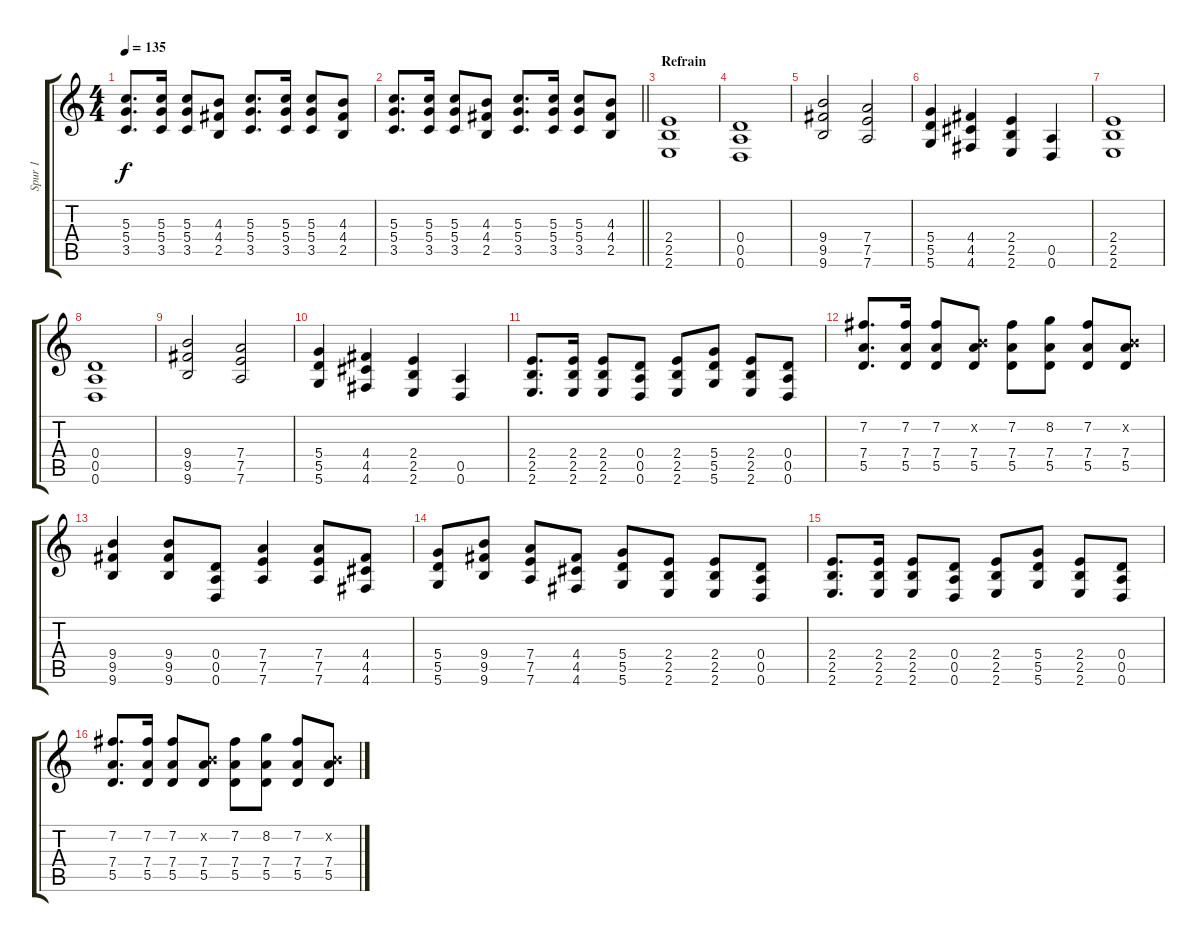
\track ("Spur 1" "Spur 1") {instrument overdrivenguitar}
\staff {score tabs}
\tuning (E4 B3 G3 D3 A2 D2) {hide}
\ts (4 4)
\tempo 135
\clef g2
\ks c
(5.3 5.4 3.5).8{d dy f} (5.3 5.4 3.5).16 (5.3 5.4 3.5).8 (4.3 4.4 2.5).8 (5.3 5.4 3.5).8{d} (5.3 5.4 3.5).16 (5.3 5.4 3.5).8 (4.3 4.4 2.5).8 |
\barLineRight lightlight
(5.3 5.4 3.5).8{d} (5.3 5.4 3.5).16 (5.3 5.4 3.5).8 (4.3 4.4 2.5).8 (5.3 5.4 3.5).8{d} (5.3 5.4 3.5).16 (5.3 5.4 3.5).8 (4.3 4.4 2.5).8 |
\section ("" "Refrain")
(2.4 2.5 2.6).1 |
(0.4 0.5 0.6).1 |
(9.4 9.5 9.6).2 (7.4 7.5 7.6).2 |
(5.4 5.5 5.6).4 (4.4 4.5 4.6).4 (2.4 2.5 2.6).4 (0.5 0.6).4 |
(2.4 2.5 2.6).1 |
(0.4 0.5 0.6).1 |
(9.4 9.5 9.6).2 (7.4 7.5 7.6).2 |
(5.4 5.5 5.6).4 (4.4 4.5 4.6).4 (2.4 2.5 2.6).4 (0.5 0.6).4 |
(2.4 2.5 2.6).8{d} (2.4 2.5 2.6).16 (2.4 2.5 2.6).8 (0.4 0.5 0.6).8 (2.4 2.5 2.6).8 (5.4 5.5 5.6).8 (2.4 2.5 2.6).8 (0.4 0.5 0.6).8 |
(7.2 7.4 5.5).8{d} (7.2 7.4 5.5).16 (7.2 7.4 5.5).8 (0.2{x} 7.4 5.5).8 (7.2 7.4 5.5).8 (8.2 7.4 5.5).8 (7.2 7.4 5.5).8 (0.2{x} 7.4 5.5).8 |
(9.4 9.5 9.6).4 (9.4 9.5 9.6).8 (0.4 0.5 0.6).8 (7.4 7.5 7.6).4 (7.4 7.5 7.6).8 (4.4 4.5 4.6).8 |
(5.4 5.5 5.6).8 (9.4 9.5 9.6).8 (7.4 7.5 7.6).8 (4.4 4.5 4.6).8 (5.4 5.5 5.6).8 (2.4 2.5 2.6).8 (2.4 2.5 2.6).8 (0.4 0.5 0.6).8 |
(2.4 2.5 2.6).8{d} (2.4 2.5 2.6).16 (2.4 2.5 2.6).8 (0.4 0.5 0.6).8 (2.4 2.5 2.6).8 (5.4 5.5 5.6).8 (2.4 2.5 2.6).8 (0.4 0.5 0.6).8 |
(7.2 7.4 5.5).8{d} (7.2 7.4 5.5).16 (7.2 7.4 5.5).8 (0.2{x} 7.4 5.5).8 (7.2 7.4 5.5).8 (8.2 7.4 5.5).8 (7.2 7.4 5.5).8 (0.2{x} 7.4 5.5).8
